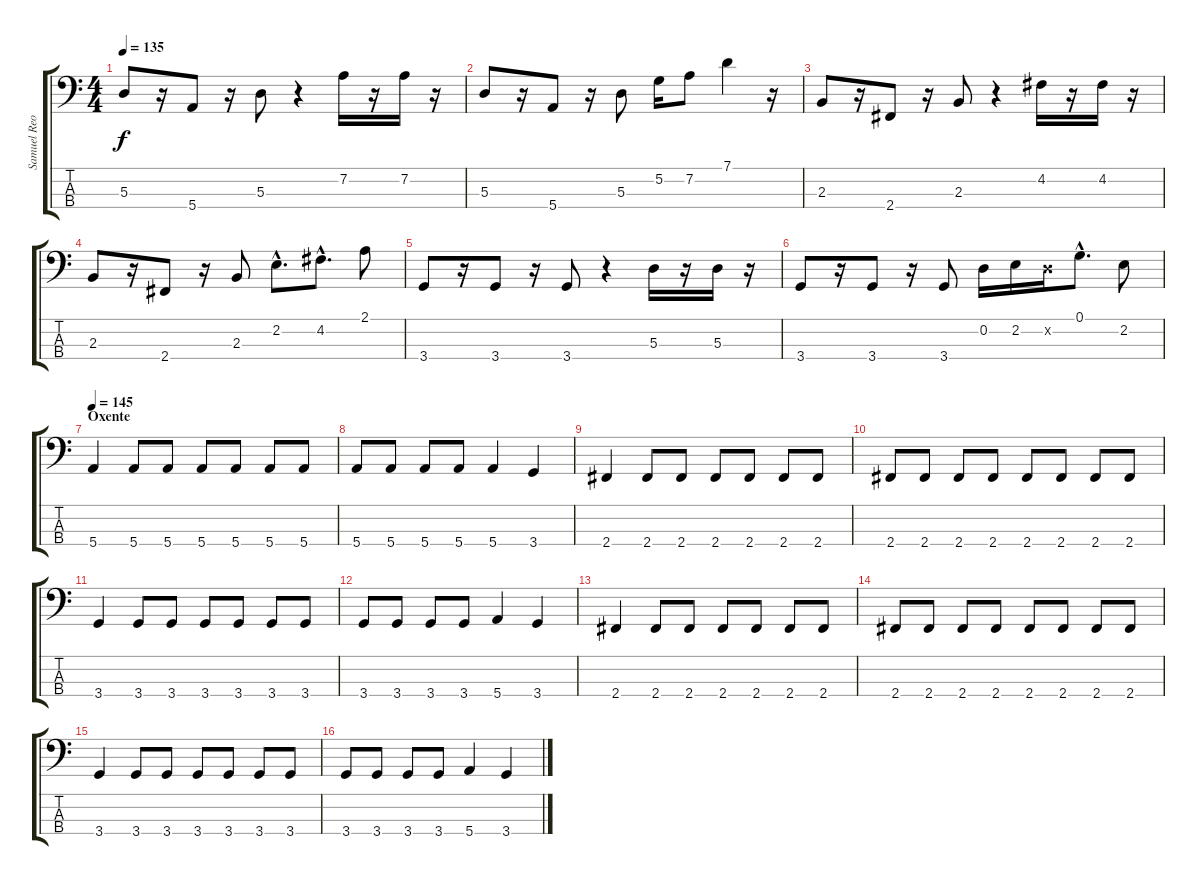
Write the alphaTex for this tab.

\track ("Samuel Reoli" "Samuel Reo") {instrument electricbassfinger}
\staff {score tabs}
\tuning (G2 D2 A1 E1) {hide}
\ts (4 4)
\tempo 135
\clef f4
\ks c
5.3.8{dy f} r.16 5.4.8 r.16 5.3.8 r.4 7.2.16 r.16 7.2.16 r.16 |
5.3.8 r.16 5.4.8 r.16 5.3.8 5.2.16 7.2.8 7.1.4 r.16 |
2.3.8 r.16 2.4.8 r.16 2.3.8 r.4 4.2.16 r.16 4.2.16 r.16 |
2.3.8 r.16 2.4.8 r.16 2.3.8 2.2{hac}.8{d} 4.2{hac}.8{d} 2.1.8 |
3.4.8 r.16 3.4.8 r.16 3.4.8 r.4 5.3.16 r.16 5.3.16 r.16 |
3.4.8 r.16 3.4.8 r.16 3.4.8 0.2.16 2.2.16 0.2{x}.16 0.1{hac}.8{d} 2.2.8 |
\section ("" "Oxente")
\tempo 145
5.4.4 5.4.8 5.4.8 5.4.8 5.4.8 5.4.8 5.4.8 |
5.4.8 5.4.8 5.4.8 5.4.8 5.4.4 3.4.4 |
2.4.4 2.4.8 2.4.8 2.4.8 2.4.8 2.4.8 2.4.8 |
2.4.8 2.4.8 2.4.8 2.4.8 2.4.8 2.4.8 2.4.8 2.4.8 |
3.4.4 3.4.8 3.4.8 3.4.8 3.4.8 3.4.8 3.4.8 |
3.4.8 3.4.8 3.4.8 3.4.8 5.4.4 3.4.4 |
2.4.4 2.4.8 2.4.8 2.4.8 2.4.8 2.4.8 2.4.8 |
2.4.8 2.4.8 2.4.8 2.4.8 2.4.8 2.4.8 2.4.8 2.4.8 |
3.4.4 3.4.8 3.4.8 3.4.8 3.4.8 3.4.8 3.4.8 |
3.4.8 3.4.8 3.4.8 3.4.8 5.4.4 3.4.4
